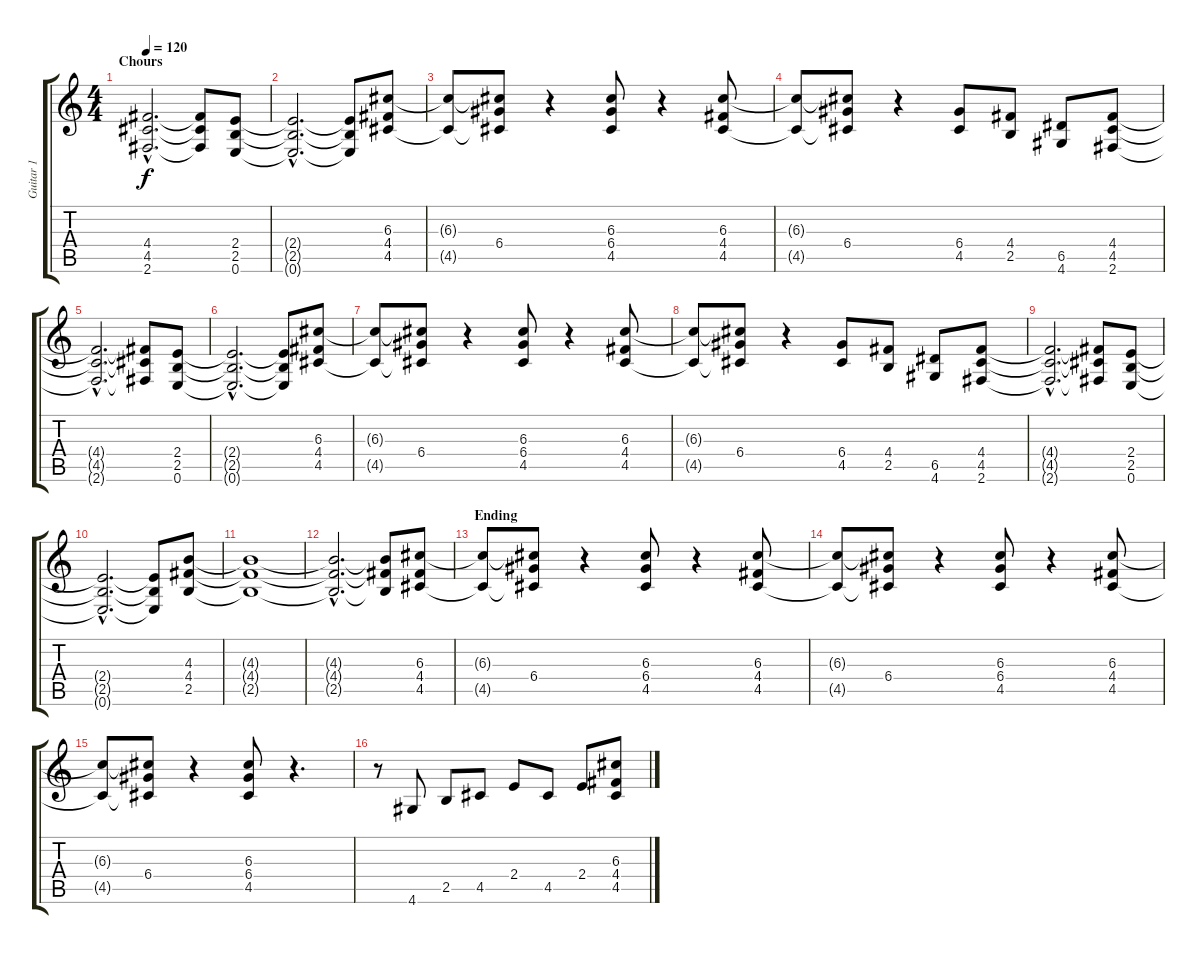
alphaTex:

\track ("Guitar 1" "Guitar 1") {instrument distortionguitar}
\staff {score tabs}
\tuning (E4 B3 G3 D3 A2 E2) {hide}
\ts (4 4)
\section ("" "Chours")
\tempo 120
\clef g2
\ks c
(4.4{hac t} 4.5{hac t} 2.6{hac t}).2{d dy f} (4.4{t} 4.5{t} 2.6{t}).8 (2.4 2.5 0.6).8 |
(2.4{hac t} 2.5{hac t} 0.6{hac t}).2{d} (2.4{t} 2.5{t} 0.6{t}).8 (6.3 4.4 4.5).8 |
(6.3{t} 4.5{t}).8 (6.3{t} 6.4 4.5{t}).8 r.4 (6.3 6.4 4.5).8 r.4 (6.3 4.4 4.5).8 |
(6.3{t} 4.5{t}).8 (6.3{t} 6.4 4.5{t}).8 r.4 (6.4 4.5).8 (4.4 2.5).8 (6.5 4.6).8 (4.4 4.5 2.6).8 |
(4.4{hac t} 4.5{hac t} 2.6{hac t}).2{d} (4.4{t} 4.5{t} 2.6{t}).8 (2.4 2.5 0.6).8 |
(2.4{hac t} 2.5{hac t} 0.6{hac t}).2{d} (2.4{t} 2.5{t} 0.6{t}).8 (6.3 4.4 4.5).8 |
(6.3{t} 4.5{t}).8 (6.3{t} 6.4 4.5{t}).8 r.4 (6.3 6.4 4.5).8 r.4 (6.3 4.4 4.5).8 |
(6.3{t} 4.5{t}).8 (6.3{t} 6.4 4.5{t}).8 r.4 (6.4 4.5).8 (4.4 2.5).8 (6.5 4.6).8 (4.4 4.5 2.6).8 |
(4.4{hac t} 4.5{hac t} 2.6{hac t}).2{d} (4.4{t} 4.5{t} 2.6{t}).8 (2.4 2.5 0.6).8 |
(2.4{hac t} 2.5{hac t} 0.6{hac t}).2{d} (2.4{t} 2.5{t} 0.6{t}).8 (4.3 4.4 2.5).8 |
(4.3{t} 4.4{t} 2.5{t}).1 |
(4.3{hac t} 4.4{hac t} 2.5{hac t}).2{d} (4.3{t} 4.4{t} 2.5{t}).8 (6.3 4.4 4.5).8 |
\section ("" "Ending")
(6.3{t} 4.5{t}).8 (6.3{t} 6.4 4.5{t}).8 r.4 (6.3 6.4 4.5).8 r.4 (6.3 4.4 4.5).8 |
(6.3{t} 4.5{t}).8 (6.3{t} 6.4 4.5{t}).8 r.4 (6.3 6.4 4.5).8 r.4 (6.3 4.4 4.5).8 |
(6.3{t} 4.5{t}).8 (6.3{t} 6.4 4.5{t}).8 r.4 (6.3 6.4 4.5).8 r.4{d} |
r.8 4.6.8 2.5.8 4.5.8 2.4.8 4.5.8 2.4.8 (6.3 4.4 4.5).8
